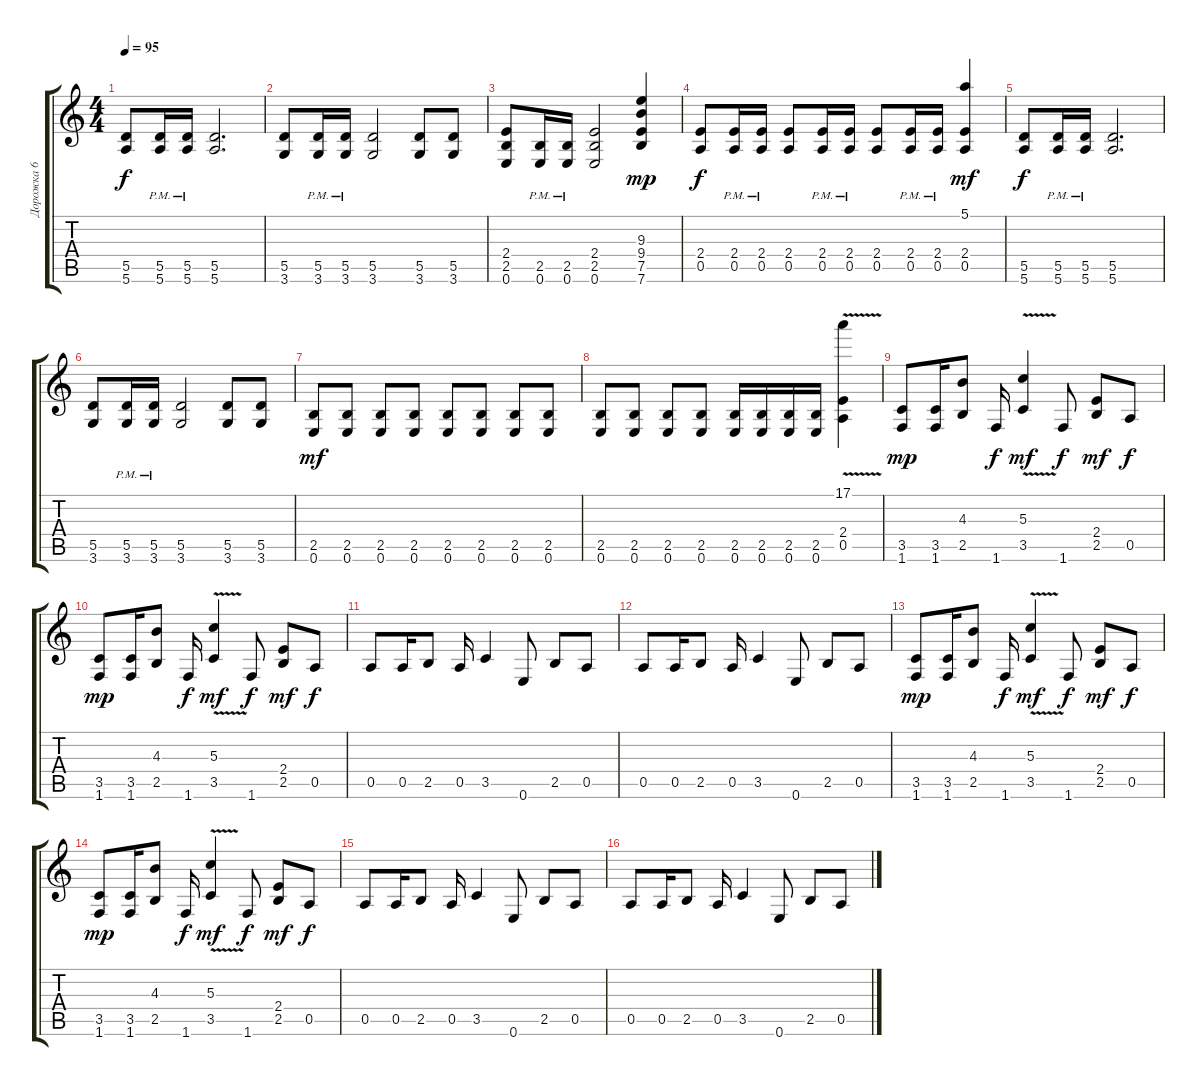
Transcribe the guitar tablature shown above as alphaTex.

\track ("Дорожка 6" "Дорожка 6") {instrument distortionguitar}
\staff {score tabs}
\tuning (E4 B3 G3 D3 A2 E2) {hide}
\ts (4 4)
\tempo 95
\clef g2
\ks c
(5.5 5.6).8{dy f} (5.5{pm} 5.6{pm}).16 (5.5{pm} 5.6{pm}).16 (5.5 5.6).2{d} |
(5.5 3.6).8 (5.5{pm} 3.6{pm}).16 (5.5{pm} 3.6{pm}).16 (5.5 3.6).2 (5.5 3.6).8 (5.5 3.6).8 |
(2.4 2.5 0.6).8 (2.5{pm} 0.6{pm}).16 (2.5{pm} 0.6{pm}).16 (2.4 2.5 0.6).2 (9.3 9.4 7.5 7.6).4{dy mp} |
(2.4 0.5).8{dy f} (2.4{pm} 0.5{pm}).16 (2.4{pm} 0.5{pm}).16 (2.4 0.5).8 (2.4{pm} 0.5{pm}).16 (2.4{pm} 0.5{pm}).16 (2.4 0.5).8 (2.4{pm} 0.5{pm}).16 (2.4{pm} 0.5{pm}).16 (5.1 2.4 0.5).4{dy mf} |
(5.5 5.6).8{dy f} (5.5{pm} 5.6{pm}).16 (5.5{pm} 5.6{pm}).16 (5.5 5.6).2{d} |
(5.5 3.6).8 (5.5{pm} 3.6{pm}).16 (5.5{pm} 3.6{pm}).16 (5.5 3.6).2 (5.5 3.6).8 (5.5 3.6).8 |
(2.5 0.6).8{dy mf} (2.5 0.6).8 (2.5 0.6).8 (2.5 0.6).8 (2.5 0.6).8 (2.5 0.6).8 (2.5 0.6).8 (2.5 0.6).8 |
(2.5 0.6).8 (2.5 0.6).8 (2.5 0.6).8 (2.5 0.6).8 (2.5 0.6).16 (2.5 0.6).16 (2.5 0.6).16 (2.5 0.6).16 (17.1{v} 2.4 0.5).4 |
(3.5 1.6).8{dy mp} (3.5 1.6).16 (4.3 2.5).8 1.6.16{dy f} (5.3{v} 3.5).4{dy mf} 1.6.8{dy f} (2.4 2.5).8{dy mf} 0.5.8{dy f} |
(3.5 1.6).8{dy mp} (3.5 1.6).16 (4.3 2.5).8 1.6.16{dy f} (5.3{v} 3.5).4{dy mf} 1.6.8{dy f} (2.4 2.5).8{dy mf} 0.5.8{dy f} |
0.5.8 0.5.16 2.5.8 0.5.16 3.5.4 0.6.8 2.5.8 0.5.8 |
0.5.8 0.5.16 2.5.8 0.5.16 3.5.4 0.6.8 2.5.8 0.5.8 |
(3.5 1.6).8{dy mp} (3.5 1.6).16 (4.3 2.5).8 1.6.16{dy f} (5.3{v} 3.5).4{dy mf} 1.6.8{dy f} (2.4 2.5).8{dy mf} 0.5.8{dy f} |
(3.5 1.6).8{dy mp} (3.5 1.6).16 (4.3 2.5).8 1.6.16{dy f} (5.3{v} 3.5).4{dy mf} 1.6.8{dy f} (2.4 2.5).8{dy mf} 0.5.8{dy f} |
0.5.8 0.5.16 2.5.8 0.5.16 3.5.4 0.6.8 2.5.8 0.5.8 |
0.5.8 0.5.16 2.5.8 0.5.16 3.5.4 0.6.8 2.5.8 0.5.8
